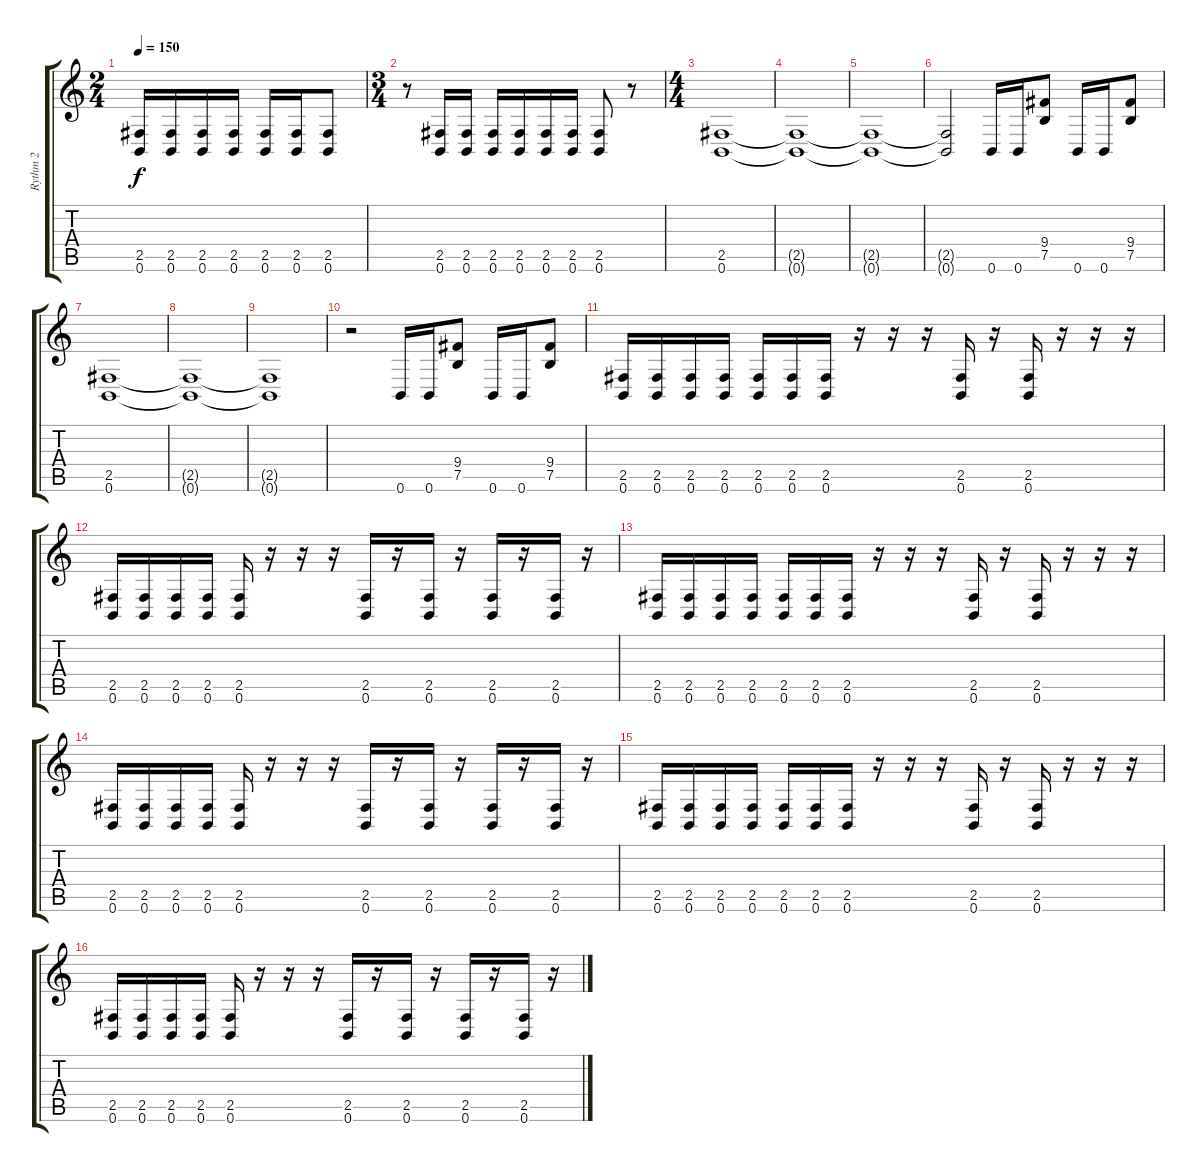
\track ("Rythm 2" "Rythm 2") {instrument distortionguitar}
\staff {score tabs}
\tuning (B3 Gb3 D3 A2 E2 B1) {hide}
\ts (2 4)
\tempo 150
\clef g2
\ks c
(2.5 0.6).16{dy f instrument distortionguitar} (2.5 0.6).16 (2.5 0.6).16 (2.5 0.6).16 (2.5 0.6).16 (2.5 0.6).16 (2.5 0.6).8 |
\ts (3 4)
r.8 (2.5 0.6).16 (2.5 0.6).16 (2.5 0.6).16 (2.5 0.6).16 (2.5 0.6).16 (2.5 0.6).16 (2.5 0.6).8 r.8 |
\ts (4 4)
(2.5 0.6).1 |
(2.5{t} 0.6{t}).1 |
(2.5{t} 0.6{t}).1 |
(2.5{t} 0.6{t}).2 0.6.16 0.6.16 (9.4 7.5).8 0.6.16 0.6.16 (9.4 7.5).8 |
(2.5 0.6).1 |
(2.5{t} 0.6{t}).1 |
(2.5{t} 0.6{t}).1 |
r.2 0.6.16 0.6.16 (9.4 7.5).8 0.6.16 0.6.16 (9.4 7.5).8 |
(2.5 0.6).16 (2.5 0.6).16 (2.5 0.6).16 (2.5 0.6).16 (2.5 0.6).16 (2.5 0.6).16 (2.5 0.6).16 r.16 r.16 r.16 (2.5 0.6).16 r.16 (2.5 0.6).16 r.16 r.16 r.16 |
(2.5 0.6).16 (2.5 0.6).16 (2.5 0.6).16 (2.5 0.6).16 (2.5 0.6).16 r.16 r.16 r.16 (2.5 0.6).16 r.16 (2.5 0.6).16 r.16 (2.5 0.6).16 r.16 (2.5 0.6).16 r.16 |
(2.5 0.6).16 (2.5 0.6).16 (2.5 0.6).16 (2.5 0.6).16 (2.5 0.6).16 (2.5 0.6).16 (2.5 0.6).16 r.16 r.16 r.16 (2.5 0.6).16 r.16 (2.5 0.6).16 r.16 r.16 r.16 |
(2.5 0.6).16 (2.5 0.6).16 (2.5 0.6).16 (2.5 0.6).16 (2.5 0.6).16 r.16 r.16 r.16 (2.5 0.6).16 r.16 (2.5 0.6).16 r.16 (2.5 0.6).16 r.16 (2.5 0.6).16 r.16 |
(2.5 0.6).16 (2.5 0.6).16 (2.5 0.6).16 (2.5 0.6).16 (2.5 0.6).16 (2.5 0.6).16 (2.5 0.6).16 r.16 r.16 r.16 (2.5 0.6).16 r.16 (2.5 0.6).16 r.16 r.16 r.16 |
(2.5 0.6).16 (2.5 0.6).16 (2.5 0.6).16 (2.5 0.6).16 (2.5 0.6).16 r.16 r.16 r.16 (2.5 0.6).16 r.16 (2.5 0.6).16 r.16 (2.5 0.6).16 r.16 (2.5 0.6).16 r.16
